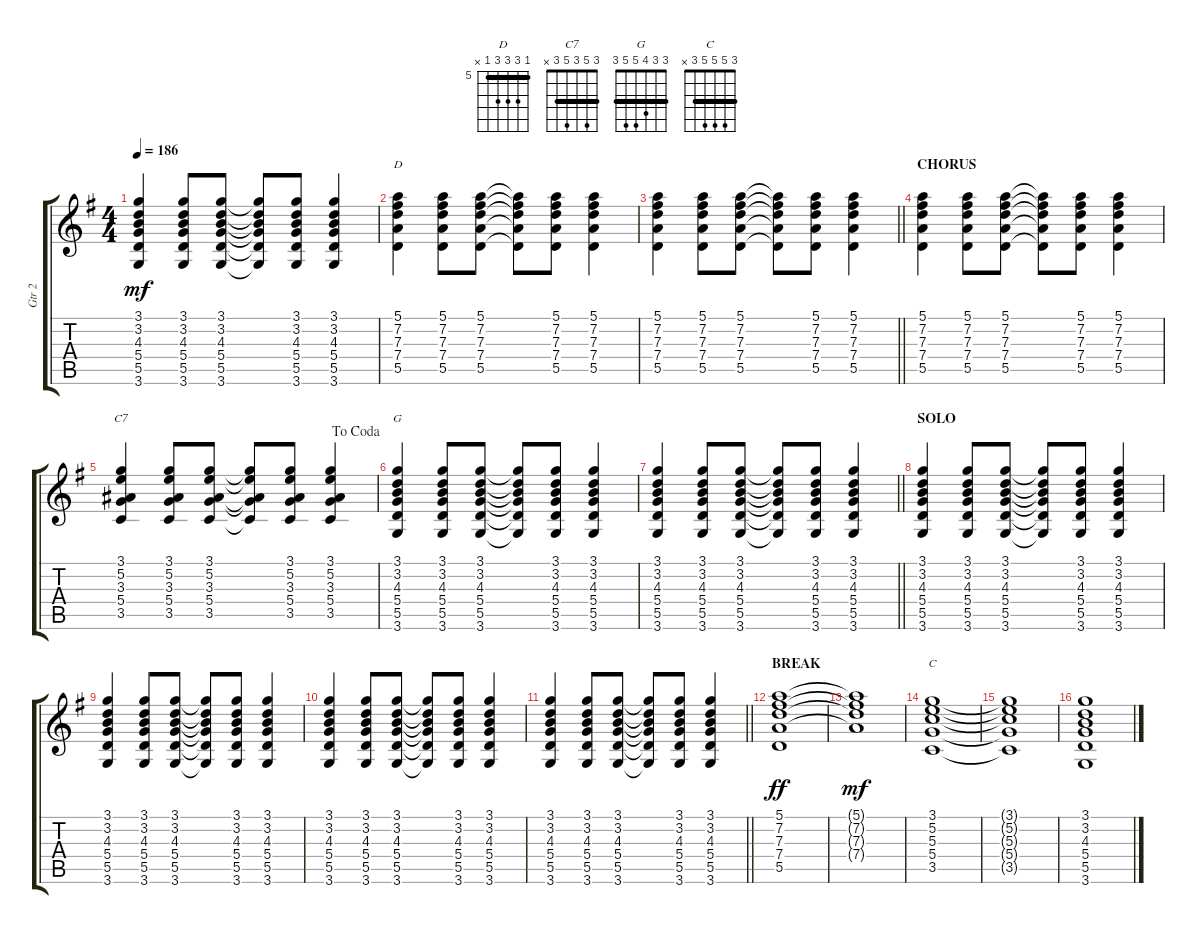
\track ("Gtr 2" "Gtr 2") {instrument acousticguitarsteel}
\staff {score tabs}
\tuning (E4 B3 G3 D3 A2 E2) {hide}
\chord ("D" 5 7 7 7 5 x) {firstfret 5 barre 5}
\chord ("C7" 3 5 3 5 3 x) {barre 3}
\chord ("G" 3 3 4 5 5 3) {barre 3}
\chord ("C" 3 5 5 5 3 x) {barre 3}
\ts (4 4)
\tempo 186
\clef g2
\ks g
(3.1 3.2 4.3 5.4 5.5 3.6).4{dy mf} (3.1 3.2 4.3 5.4 5.5 3.6).8 (3.1 3.2 4.3 5.4 5.5 3.6).8 (3.1{t} 3.2{t} 4.3{t} 5.4{t} 5.5{t} 3.6{t}).8 (3.1 3.2 4.3 5.4 5.5 3.6).8 (3.1 3.2 4.3 5.4 5.5 3.6).4 |
(5.1 7.2 7.3 7.4 5.5).4{ch "D"} (5.1 7.2 7.3 7.4 5.5).8 (5.1 7.2 7.3 7.4 5.5).8 (5.1{t} 7.2{t} 7.3{t} 7.4{t} 5.5{t}).8 (5.1 7.2 7.3 7.4 5.5).8 (5.1 7.2 7.3 7.4 5.5).4 |
\barLineRight lightlight
(5.1 7.2 7.3 7.4 5.5).4 (5.1 7.2 7.3 7.4 5.5).8 (5.1 7.2 7.3 7.4 5.5).8 (5.1{t} 7.2{t} 7.3{t} 7.4{t} 5.5{t}).8 (5.1 7.2 7.3 7.4 5.5).8 (5.1 7.2 7.3 7.4 5.5).4 |
\section ("" "CHORUS")
(5.1 7.2 7.3 7.4 5.5).4 (5.1 7.2 7.3 7.4 5.5).8 (5.1 7.2 7.3 7.4 5.5).8 (5.1{t} 7.2{t} 7.3{t} 7.4{t} 5.5{t}).8 (5.1 7.2 7.3 7.4 5.5).8 (5.1 7.2 7.3 7.4 5.5).4 |
\jump dacoda
(3.1 5.2 3.3 5.4 3.5).4{ch "C7"} (3.1 5.2 3.3 5.4 3.5).8 (3.1 5.2 3.3 5.4 3.5).8 (3.1{t} 5.2{t} 3.3{t} 5.4{t} 3.5{t}).8 (3.1 5.2 3.3 5.4 3.5).8 (3.1 5.2 3.3 5.4 3.5).4 |
(3.1 3.2 4.3 5.4 5.5 3.6).4{ch "G"} (3.1 3.2 4.3 5.4 5.5 3.6).8 (3.1 3.2 4.3 5.4 5.5 3.6).8 (3.1{t} 3.2{t} 4.3{t} 5.4{t} 5.5{t} 3.6{t}).8 (3.1 3.2 4.3 5.4 5.5 3.6).8 (3.1 3.2 4.3 5.4 5.5 3.6).4 |
\barLineRight lightlight
(3.1 3.2 4.3 5.4 5.5 3.6).4 (3.1 3.2 4.3 5.4 5.5 3.6).8 (3.1 3.2 4.3 5.4 5.5 3.6).8 (3.1{t} 3.2{t} 4.3{t} 5.4{t} 5.5{t} 3.6{t}).8 (3.1 3.2 4.3 5.4 5.5 3.6).8 (3.1 3.2 4.3 5.4 5.5 3.6).4 |
\section ("" "SOLO")
(3.1 3.2 4.3 5.4 5.5 3.6).4 (3.1 3.2 4.3 5.4 5.5 3.6).8 (3.1 3.2 4.3 5.4 5.5 3.6).8 (3.1{t} 3.2{t} 4.3{t} 5.4{t} 5.5{t} 3.6{t}).8 (3.1 3.2 4.3 5.4 5.5 3.6).8 (3.1 3.2 4.3 5.4 5.5 3.6).4 |
(3.1 3.2 4.3 5.4 5.5 3.6).4 (3.1 3.2 4.3 5.4 5.5 3.6).8 (3.1 3.2 4.3 5.4 5.5 3.6).8 (3.1{t} 3.2{t} 4.3{t} 5.4{t} 5.5{t} 3.6{t}).8 (3.1 3.2 4.3 5.4 5.5 3.6).8 (3.1 3.2 4.3 5.4 5.5 3.6).4 |
(3.1 3.2 4.3 5.4 5.5 3.6).4 (3.1 3.2 4.3 5.4 5.5 3.6).8 (3.1 3.2 4.3 5.4 5.5 3.6).8 (3.1{t} 3.2{t} 4.3{t} 5.4{t} 5.5{t} 3.6{t}).8 (3.1 3.2 4.3 5.4 5.5 3.6).8 (3.1 3.2 4.3 5.4 5.5 3.6).4 |
\barLineRight lightlight
(3.1 3.2 4.3 5.4 5.5 3.6).4 (3.1 3.2 4.3 5.4 5.5 3.6).8 (3.1 3.2 4.3 5.4 5.5 3.6).8 (3.1{t} 3.2{t} 4.3{t} 5.4{t} 5.5{t} 3.6{t}).8 (3.1 3.2 4.3 5.4 5.5 3.6).8 (3.1 3.2 4.3 5.4 5.5 3.6).4 |
\section ("" "BREAK")
(5.1 7.2 7.3 7.4 5.5).1{dy ff} |
(5.1{t} 7.2{t} 7.3{t} 7.4{t}).1{dy mf} |
(3.1 5.2 5.3 5.4 3.5).1{ch "C"} |
(3.1{t} 5.2{t} 5.3{t} 5.4{t} 3.5{t}).1 |
(3.1 3.2 4.3 5.4 5.5 3.6).1
